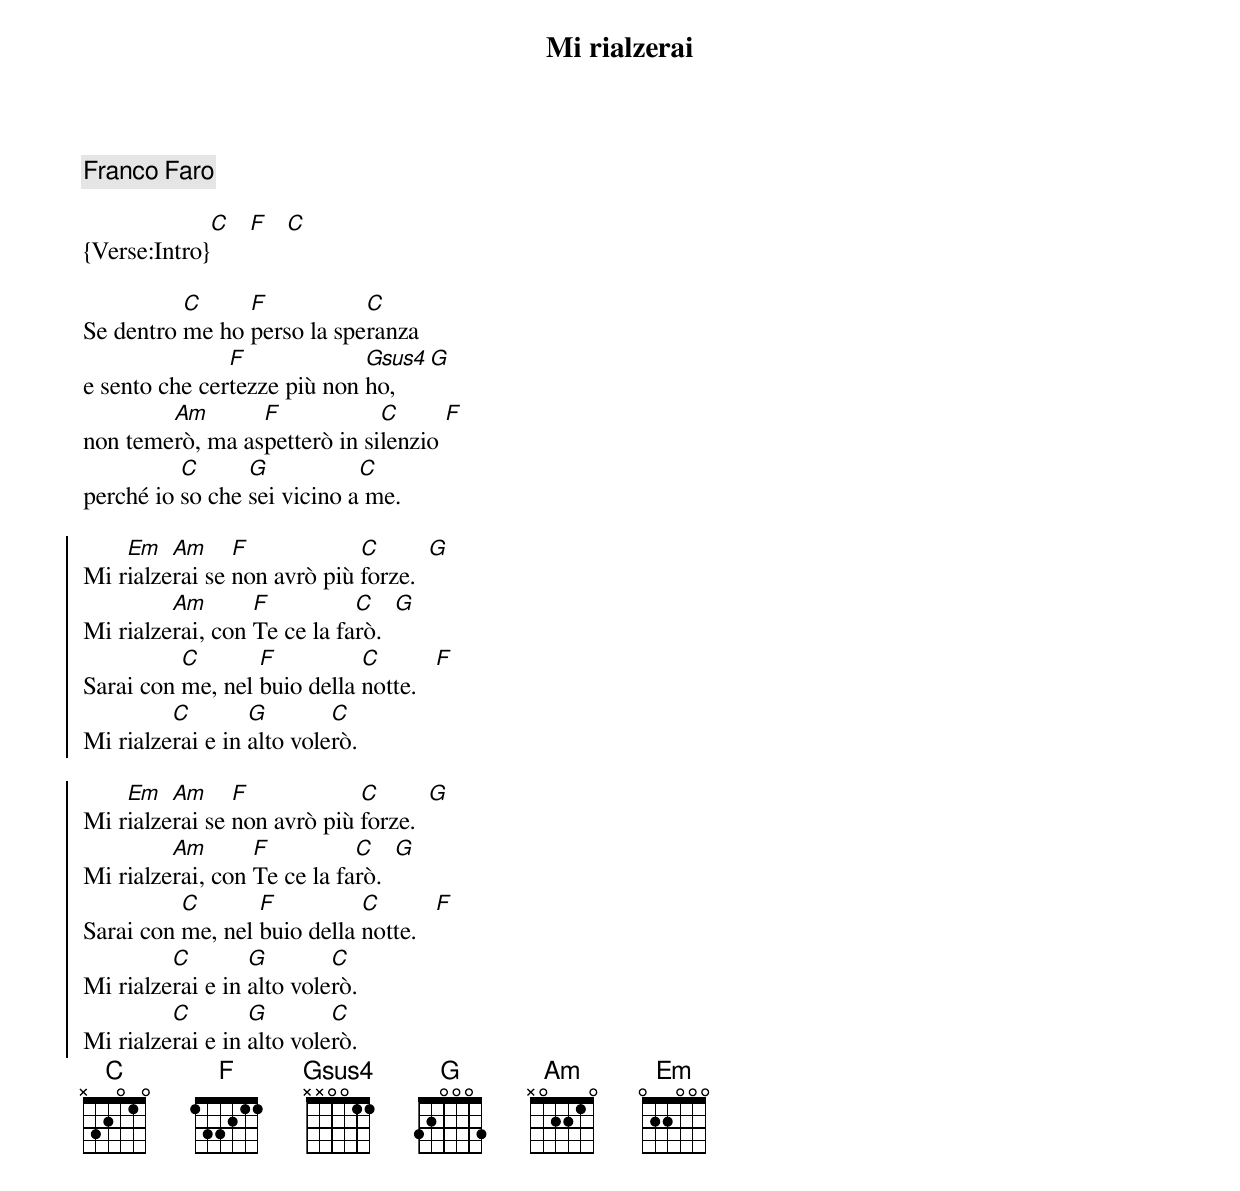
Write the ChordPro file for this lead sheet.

{title:Mi rialzerai}
{c:Franco Faro}

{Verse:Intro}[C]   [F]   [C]

Se dentro [C]me ho [F]perso la spe[C]ranza
e sento che cer[F]tezze più non [Gsus4]ho,  [G]
non teme[Am]rò, ma as[F]petterò in si[C]lenzio [F]
perché io [C]so che [G]sei vicino a[C] me.

{soc}
Mi r[Em]ialze[Am]rai se [F]non avrò più [C]forze.  [G]
Mi rialze[Am]rai, con [F]Te ce la fa[C]rò.  [G]
Sarai con [C]me, nel [F]buio della [C]notte.   [F]
Mi rialze[C]rai e in [G]alto vole[C]rò.
{eoc}

{soc}
Mi r[Em]ialze[Am]rai se [F]non avrò più [C]forze.  [G]
Mi rialze[Am]rai, con [F]Te ce la fa[C]rò.  [G]
Sarai con [C]me, nel [F]buio della [C]notte.   [F]
Mi rialze[C]rai e in [G]alto vole[C]rò.
Mi rialze[C]rai e in [G]alto vole[C]rò.
{eoc}
